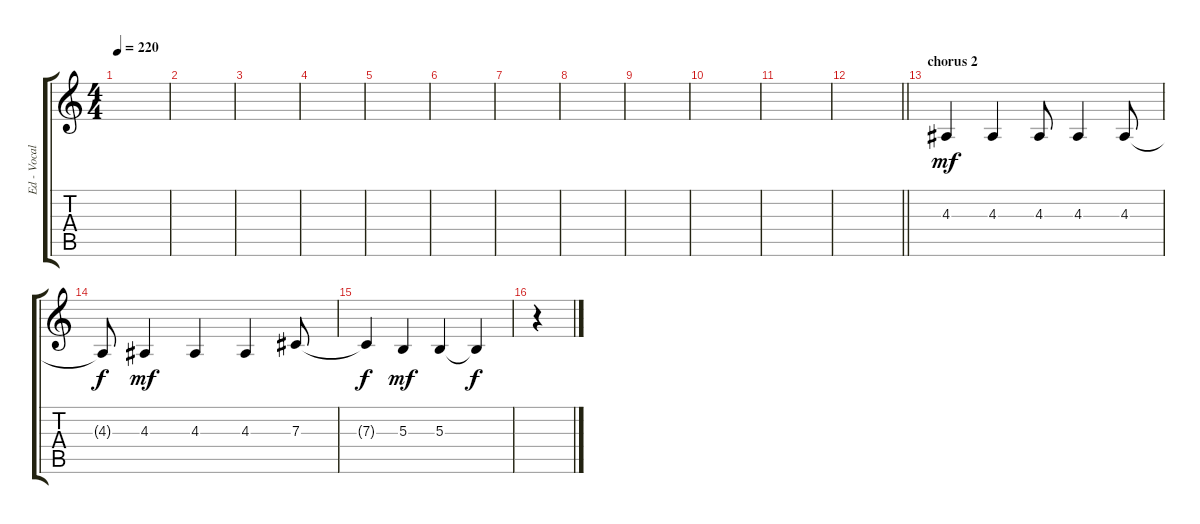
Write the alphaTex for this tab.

\track ("Ed - Vocals" "Ed - Vocal") {instrument oboe}
\staff {score tabs}
\tuning (Eb4 Bb3 Gb3 Db3 Ab2 Eb2) {hide}
\ts (4 4)
\tempo 220
\clef g2
\ks c
|
|
|
|
|
|
|
|
|
|
|
\barLineRight lightlight
|
\section ("" "chorus 2")
4.3.4{dy mf} 4.3.4 4.3.8 4.3.4 4.3.8 |
4.3{t}.8{dy f} 4.3.4{dy mf} 4.3.4 4.3.4 7.3.8 |
7.3{t}.4{dy f} 5.3.4{dy mf} 5.3.4 5.3{t}.4{dy f} |
r.4
